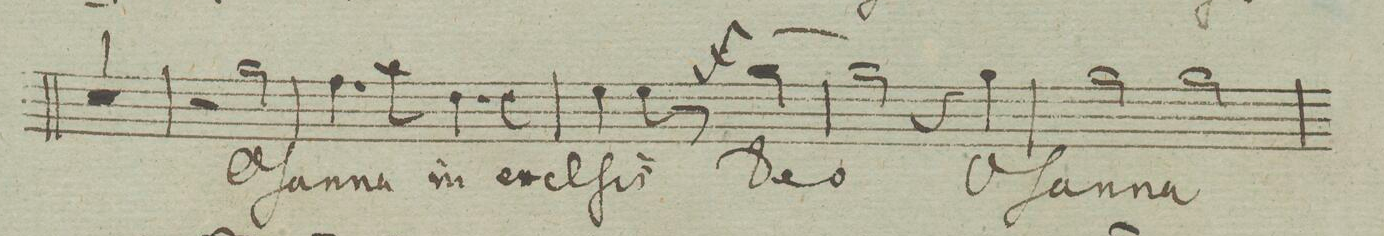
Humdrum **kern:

**kern	**text	**dynam
*I"Soprano. Tutti.	*	*
*clefC1	*	*
*k[]	*	*
*met(c)	*	*
*M4/4	*	*
1r	.	.
=50	=50	=50
2r	.	.
2ee\	O-	.
=51	=51	=51
4.dd\	-san-	.
8ff\	-na	.
4.b\	in	.
8b\	ex-	.
=52	=52	=52
4cc\	-cel-	.
8cc\	-sis	.
8r	.	.
[2ee\	De-	f
=53	=53	=53
2ee\]	-o	.
4r	.	.
4ee\	O-	.
=54	=54	=54
2ee\	-san-	.
2ee\	-na	.
=55	=55	=55
*-	*-	*-
